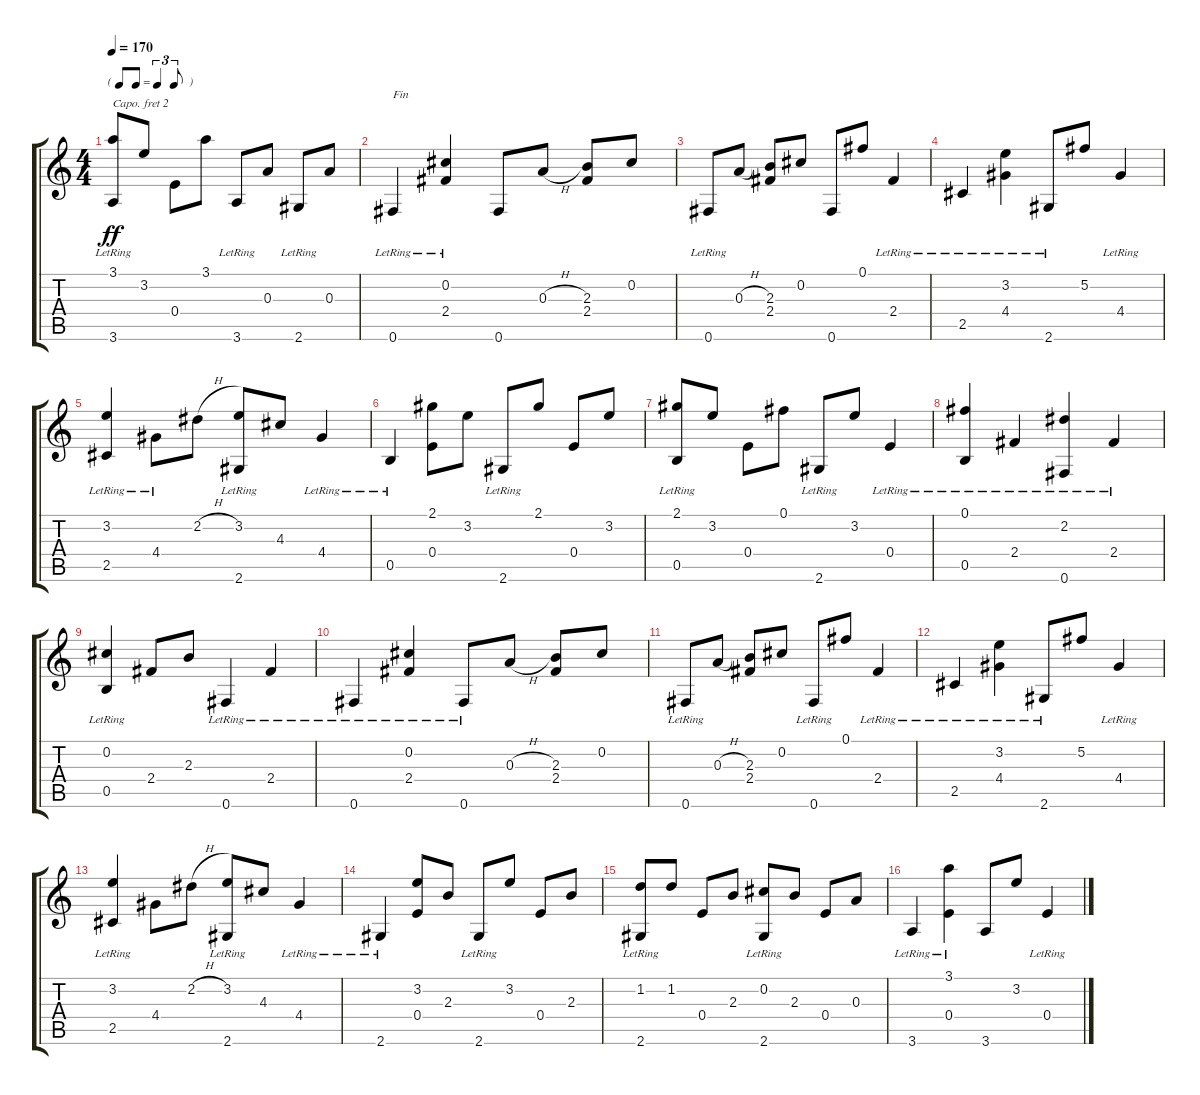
\track "" {instrument acousticguitarsteel}
\staff {score tabs}
\capo 2
\tuning (E4 B3 G3 D3 A2 E2) {hide}
\ts (4 4)
\tf triplet8th
\tempo 170
\clef g2
\ks c
(3.1 3.6{lr}).8{dy ff} 3.2.8 0.4.8 3.1.8 3.6{lr}.8 0.3.8 2.6{lr}.8 0.3.8 |
0.6{lr}.4{txt "Fin"} (0.2 2.4{lr}).4 0.6.8 0.3{h}.8 (2.3 2.4).8 0.2.8 |
0.6{lr}.8 0.3{h}.8 (2.3 2.4).8 0.2.8 0.6.8 0.1.8 2.4{lr}.4 |
2.5{lr}.4 (3.2 4.4{lr}).4 2.6{lr}.8 5.2.8 4.4{lr}.4 |
(3.2 2.5{lr}).4 4.4{lr}.8 2.2{h}.8 (3.2 2.6{lr}).8 4.3.8 4.4{lr}.4 |
0.5{lr}.4 (2.1 0.4).8 3.2.8 2.6{lr}.8 2.1.8 0.4.8 3.2.8 |
(2.1 0.5{lr}).8 3.2.8 0.4.8 0.1.8 2.6{lr}.8 3.2.8 0.4{lr}.4 |
(0.1{lr} 0.5{lr}).4 2.4{lr}.4 (2.2{lr} 0.6{lr}).4 2.4{lr}.4 |
(0.2 0.5{lr}).4 2.4.8 2.3.8 0.6{lr}.4 2.4{lr}.4 |
0.6{lr}.4 (0.2 2.4{lr}).4 0.6{lr}.8 0.3{h}.8 (2.3 2.4).8 0.2.8 |
0.6{lr}.8 0.3{h}.8 (2.3 2.4).8 0.2.8 0.6{lr}.8 0.1.8 2.4{lr}.4 |
2.5{lr}.4 (3.2 4.4{lr}).4 2.6{lr}.8 5.2.8 4.4{lr}.4 |
(3.2 2.5{lr}).4 4.4.8 2.2{h}.8 (3.2 2.6{lr}).8 4.3.8 4.4{lr}.4 |
2.6{lr}.4 (3.2 0.4).8 2.3.8 2.6{lr}.8 3.2.8 0.4.8 2.3.8 |
(1.2 2.6{lr}).8 1.2.8 0.4.8 2.3.8 (0.2 2.6{lr}).8 2.3.8 0.4.8 0.3.8 |
3.6{lr}.4 (3.1 0.4{lr}).4 3.6.8 3.2.8 0.4{lr}.4
